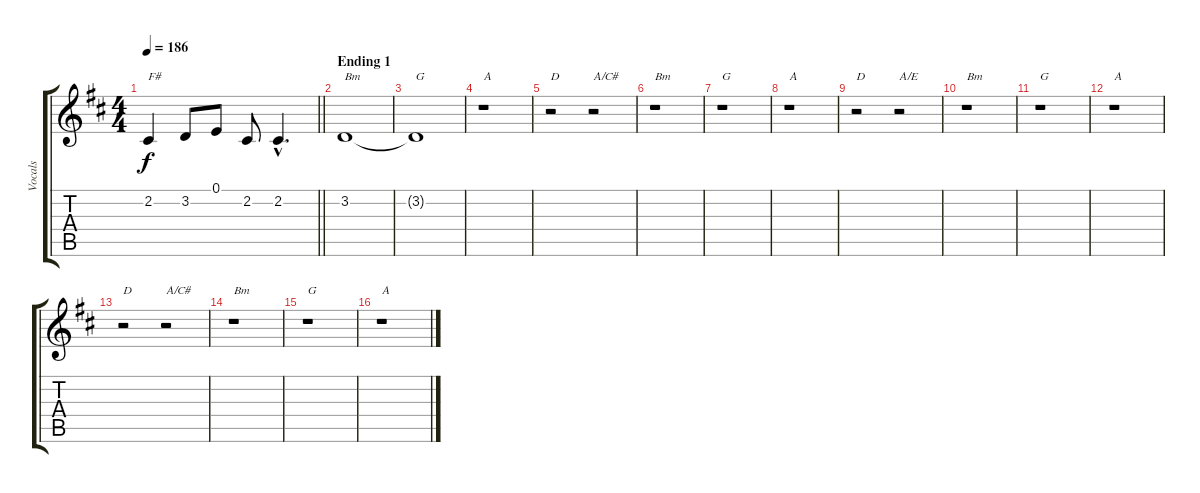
\track ("Vocals" "Vocals") {instrument sopranosax}
\staff {score tabs}
\tuning (E4 B3 G3 D3 A2 E2) {hide}
\ts (4 4)
\tempo 186
\clef g2
\barLineRight lightlight
\ks d
2.2.4{txt "F#" dy f} 3.2.8 0.1.8 2.2.8 2.2{hac}.4{d} |
\section ("" "Ending 1")
3.2.1{txt "Bm"} |
3.2{t}.1{txt "G"} |
r.1{txt "A"} |
r.2{txt "D"} r.2{txt "A/C#"} |
r.1{txt "Bm"} |
r.1{txt "G"} |
r.1{txt "A"} |
r.2{txt "D"} r.2{txt "A/E"} |
r.1{txt "Bm"} |
r.1{txt "G"} |
r.1{txt "A"} |
r.2{txt "D"} r.2{txt "A/C#"} |
r.1{txt "Bm"} |
r.1{txt "G"} |
r.1{txt "A"}
